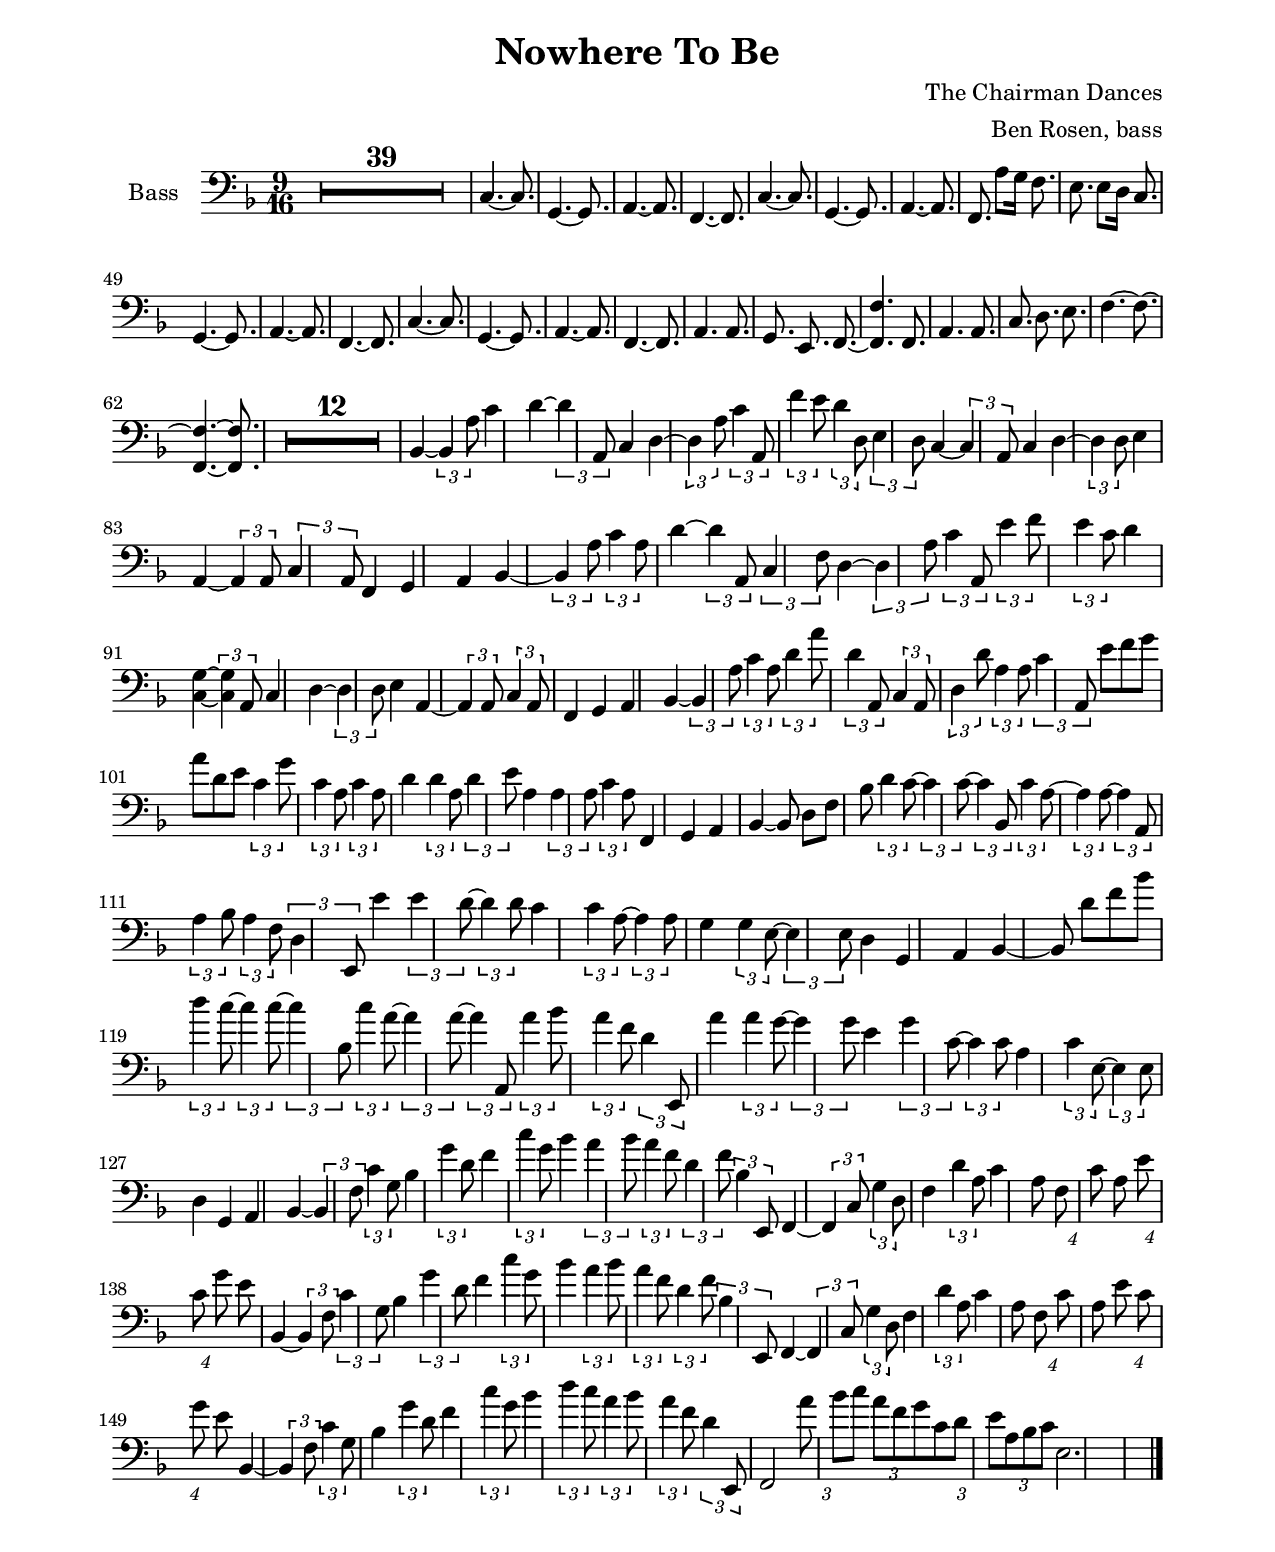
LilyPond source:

\version "2.24.0"

\include "settings.ily"

\header {
  title = "Nowhere To Be"
  composer = "The Chairman Dances"
  arranger = "Ben Rosen, bass"
}

music = \relative c {
  \clef "bass"
  \key f \major
  \time 9/16

  | R1 * 351/16

  | c4. ~ c8.
  | g4. ~ g8.
  | a4. ~ a8.
  | f4. ~ f8.

  | c'4. ~ c8.
  | g4. ~ g8.
  | a4. ~ a8.
  | f8. a'8 g16 f8.

  | e8. e8 d16 c8.
  | g4. ~ g8.
  | a4. ~ a8.
  | f4. ~ f8.

  | c'4. ~ c8.
  | g4. ~ g8.
  | a4. ~ a8.
  | f4. ~ f8.

  | a4. a8.
  | g8. e f ~
  | <f f'>4. f8.

  | a4. a8.
  | c8. d e
  | f4. ~ f8. ~
  | <f, f'>4. ~ <f f'>8.

  | R1 * 108/16

  bf4 ~ \tuplet 3/2 {
    bf4 a'8 }
  c4
  d4 ~ \tuplet 3/2 {
    d4 a,8 }
  c4
  d4 ~ \tuplet 3/2 {
    d4 a'8 }
  \tuplet 3/2  {
    c4 a,8 }

  \tuplet 3/2  {
    f''4 e8 }
  \tuplet 3/2  {
    d4 d,8 }
  \tuplet 3/2  {
    e4 d8 }

  c4 ~ \tuplet 3/2 {
    c4 a8 }
  c4
  d4 ~ \tuplet 3/2 {
    d4 d8 }
  e4
  a,4 ~ \tuplet 3/2 {
    a4 a8 }
  \tuplet 3/2  {
    c4 a8 }

  f4 g4 a4
  bf4 ~ \tuplet 3/2 {
    bf4 a'8 }
  \tuplet 3/2  {
    c4 a8 }

  d4 ~ \tuplet 3/2 {
    d4 a,8 }
  \tuplet 3/2  {
    c4 f8 }

  d4 ~ \tuplet 3/2 {
    d4 a'8 }
  \tuplet 3/2  {
    c4 a,8 }

  \tuplet 3/2  {
    e''4 f8 }
  \tuplet 3/2  {
    e4 c8 }
  d4
  <c, g'>4 ~ ~ \tuplet 3/2 {
    <c g'>4 a8 }
  c4
  d4 ~ \tuplet 3/2 {
    d4 d8 }
  e4
  a,4 ~ \tuplet 3/2 {
    a4 a8 }
  \tuplet 3/2  {
    c4 a8 }

  f4 g4 a4
  bf4 ~ \tuplet 3/2 {
    bf4 a'8 }
  \tuplet 3/2  {
    c4 a8 }

  \tuplet 3/2  {
    d4 a'8 }
  \tuplet 3/2  {
    d,4 a,8 }
  \tuplet 3/2  {
    c4 a8 }

  \tuplet 3/2  {
    d4 d'8 }
  \tuplet 3/2  {
    a4 a8 }
  \tuplet 3/2  {
    c4 a,8 }

  e''8 f8 g8 a8 d,8 e8
  \tuplet 3/2  {
    c4 g'8 }
  \tuplet 3/2  {
    c,4 a8 }
  \tuplet 3/2  {
    c4 a8 }

  d4 \times 2/3 {
    d4 a8 }
  \times 2/3  {
    d4 e8 }

  a,4 \times 2/3 {
    a4 a8 }
  \times 2/3  {
    c4 a8 }

  f,4 g4 a4
  bf4 ~ bf8 d8 f8 bf8
  \times 2/3  {
    d4 c8 ~ }
  \times 2/3  {
    c4 c8 ~ }
  \times 2/3  {
    c4 bf,8 }

  \times 2/3  {
    c'4 a8 ~ }
  \times 2/3  {
    a4 a8 ~ }
  \times 2/3  {
    a4 a,8 }

  \times 2/3  {
    a'4 bf8 }
  \times 2/3  {
    a4 f8 }
  \times 2/3  {
    d4 e,8 }

  e''4 \times 2/3 {
    e4 d8 ~ }
  \times 2/3  {
    d4 d8 }

  c4 \times 2/3 {
    c4 a8 ~ }
  \times 2/3  {
    a4 a8 }

  g4 \times 2/3 {
    g4 e8 ~ }
  \times 2/3  {
    e4 e8 }

  d4 g,4 a4
  bf4 ~ bf8 d'8 f8 bf8
  \times 2/3  {
    d4 c8 ~ }
  \times 2/3  {
    c4 c8 ~ }
  \times 2/3  {
    c4 bf,8 }

  \times 2/3  {
    c'4 a8 ~ }
  \times 2/3  {
    a4 a8 ~ }
  \times 2/3  {
    a4 a,,8 }

  \times 2/3  {
    a''4 bf8 }
  \times 2/3  {
    a4 f8 }
  \times 2/3  {
    d4 e,,8 }

  a''4 \times 2/3 {
    a4 g8 ~ }
  \times 2/3  {
    g4 g8 }

  e4 \times 2/3 {
    g4 c,8 ~ }
  \times 2/3  {
    c4 c8 }

  a4 \times 2/3 {
    c4 e,8 ~ }
  \times 2/3  {
    e4 e8 }

  d4 g,4 a4
  bf4 ~ \times 2/3 {
    bf4 f'8 }
  \times 2/3  {
    c'4 g8 }

  bf4 \times 2/3 {
    g'4 d8 }
  f4
  \times 2/3  {
    c'4 g8 }
  bf4 \times 2/3 {
    a4 bf8 }

  \times 2/3  {
    a4 f8 }
  \times 2/3  {
    d4 f8 }
  \times 2/3  {
    bf,4 e,,8 }

  f4 ~ \times 2/3 {
    f4 c'8 }
  \times 2/3  {
    g'4 d8 }

  f4 \times 2/3 {
    d'4 a8 }
  c4
  \once \omit TupletBracket
  \times 6/4  {
    a8 f8 c'8 a8 }

  \once \omit TupletBracket
  \times 6/4  {
    e'8 c8 g'8 e8 }

  bf,4 ~ \times 2/3 {
    bf4 f'8 }
  \times 2/3  {
    c'4 g8 }

  bf4 \times 2/3 {
    g'4 d8 }
  f4
  \times 2/3  {
    c'4 g8 }
  bf4 \times 2/3 {
    a4 bf8 }

  \times 2/3  {
    a4 f8 }
  \times 2/3  {
    d4 f8 }
  \times 2/3  {
    bf,4 e,,8 }

  f4 ~ \times 2/3 {
    f4 c'8 }
  \times 2/3  {
    g'4 d8 }

  f4 \times 2/3 {
    d'4 a8 }
  c4
  \once \omit TupletBracket
  \times 6/4  {
    a8 f8 c'8 a8 }

  \once \omit TupletBracket
  \times 6/4  {
    e'8 c8 g'8 e8 }

  bf,4 ~ \times 2/3 {
    bf4 f'8 }
  \times 2/3  {
    c'4 g8 }

  bf4 \times 2/3 {
    g'4 d8 }
  f4
  \times 2/3  {
    c'4 g8 }
  bf4 \times 2/3 {
    d4 c8 }

  \times 2/3  {
    a4 bf8 }
  \times 2/3  {
    a4 f8 }
  \times 2/3  {
    d4 e,,8 }

  f2 \once \omit TupletBracket
  \times 2/3  {
    a''8 bf8 c8 }

  \once \omit TupletBracket
  \times 2/3  {
    a8 f8 g8 }
  \once \omit TupletBracket
  \times 2/3  {
    c,8 d8 e8 }
  \once \omit TupletBracket
  \times 2/3  {
    a,8 bf8 c8 }

  e,2.

  R2.

  \bar "|."
}

\score {
  \new Staff \with {
    instrumentName = "Bass"
    \numericTimeSignature
  } {
    \compressMMRests
    \music
  }
}
